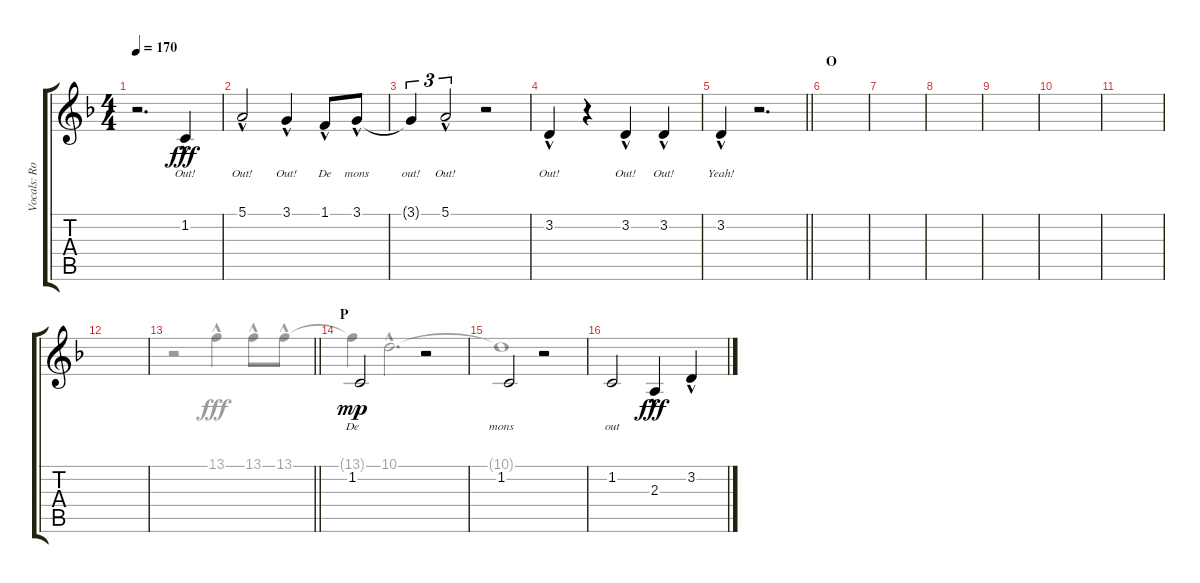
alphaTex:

\track ("Vocals: Rob" "Vocals: Ro") {instrument lead2sawtooth}
\staff {score tabs}
\tuning (E4 B3 G3 D3 A2 D2) {hide}
\voice
\ts (4 4)
\tempo 170
\clef g2
\ks f
r.2{d dy fff} 1.2{hac}.4{lyrics (0 "Out!") lyrics (1 "") lyrics (2 "") lyrics (3 "") lyrics (4 "")} |
5.1{hac}.2{lyrics (0 "Out!") lyrics (1 "") lyrics (2 "") lyrics (3 "") lyrics (4 "")} 3.1{hac}.4{lyrics (0 "Out!") lyrics (1 "") lyrics (2 "") lyrics (3 "") lyrics (4 "")} 1.1{hac}.8{lyrics (0 "De") lyrics (1 "") lyrics (2 "") lyrics (3 "") lyrics (4 "")} 3.1{hac}.8{lyrics (0 "mons") lyrics (1 "") lyrics (2 "") lyrics (3 "") lyrics (4 "")} |
3.1{t}.4{tu (3 2) lyrics (0 "out!") lyrics (1 "") lyrics (2 "") lyrics (3 "") lyrics (4 "")} 5.1{hac}.2{tu (3 2) lyrics (0 "Out!") lyrics (1 "") lyrics (2 "") lyrics (3 "") lyrics (4 "")} r.2 |
3.2{hac}.4{lyrics (0 "Out!") lyrics (1 "") lyrics (2 "") lyrics (3 "") lyrics (4 "")} r.4 3.2{hac}.4{lyrics (0 "Out!") lyrics (1 "") lyrics (2 "") lyrics (3 "") lyrics (4 "")} 3.2{hac}.4{lyrics (0 "Out!") lyrics (1 "") lyrics (2 "") lyrics (3 "") lyrics (4 "")} |
\barLineRight lightlight
3.2{hac}.4{lyrics (0 "Yeah!") lyrics (1 "") lyrics (2 "") lyrics (3 "") lyrics (4 "")} r.2{d} |
\section ("" "O")
|
|
|
|
|
|
|
\barLineRight lightlight
|
\section ("" "P")
1.2.2{lyrics (0 "De") lyrics (1 "") lyrics (2 "") lyrics (3 "") lyrics (4 "") dy mp} r.2 |
1.2.2{lyrics (0 "mons") lyrics (1 "") lyrics (2 "") lyrics (3 "") lyrics (4 "")} r.2 |
1.2.2{lyrics (0 "out") lyrics (1 "") lyrics (2 "") lyrics (3 "") lyrics (4 "")} 2.3{hac}.4{dy fff} 3.2{hac}.4
\voice
\clef g2
\ottava regular
\simile none
\ks f
|
|
|
|
\barLineRight lightlight
|
|
|
|
|
|
|
|
\barLineRight lightlight
r.2 13.1{hac}.4 13.1{hac}.8 13.1{hac}.8 |
13.1{t}.4 10.1{hac}.2{d} |
10.1{t}.1 |
